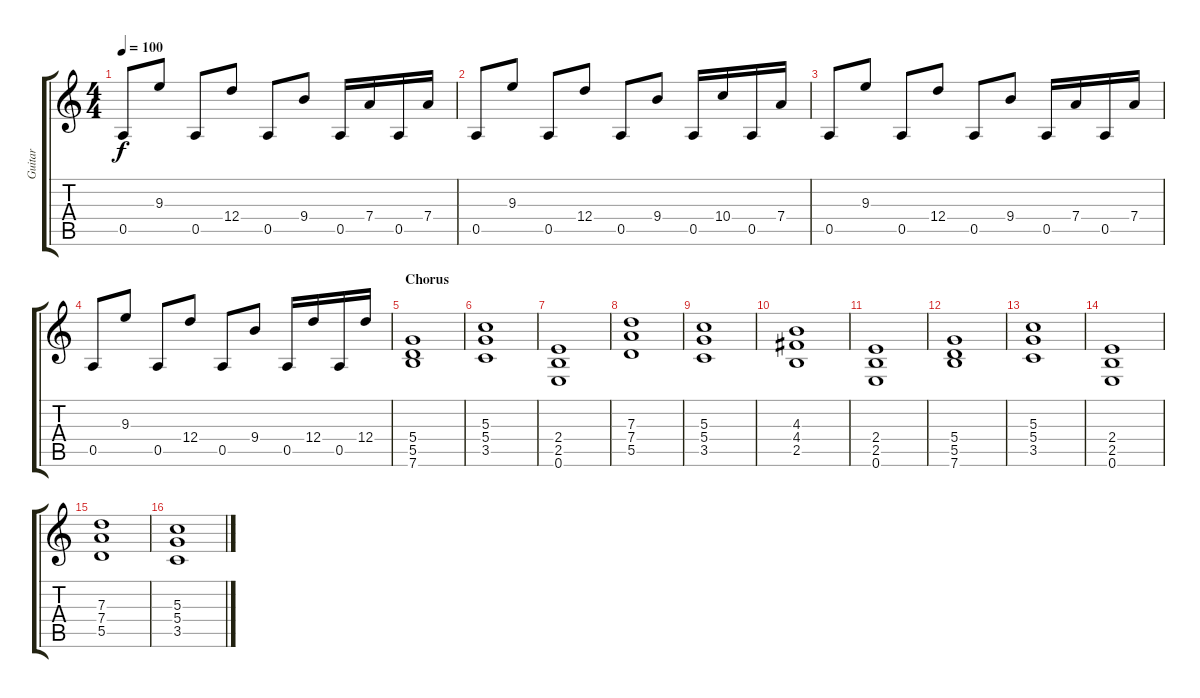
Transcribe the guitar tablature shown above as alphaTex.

\track ("Guitar" "Guitar") {instrument distortionguitar}
\staff {score tabs}
\tuning (E4 B3 G3 D3 A2 E2) {hide}
\ts (4 4)
\tempo 100
\clef g2
\ks c
0.5.8{dy f} 9.3.8 0.5.8 12.4.8 0.5.8 9.4.8 0.5.16 7.4.16 0.5.16 7.4.16 |
0.5.8 9.3.8 0.5.8 12.4.8 0.5.8 9.4.8 0.5.16 10.4.16 0.5.16 7.4.16 |
0.5.8 9.3.8 0.5.8 12.4.8 0.5.8 9.4.8 0.5.16 7.4.16 0.5.16 7.4.16 |
0.5.8 9.3.8 0.5.8 12.4.8 0.5.8 9.4.8 0.5.16 12.4.16 0.5.16 12.4.16 |
\section ("" "Chorus")
(5.4 5.5 7.6).1 |
(5.3 5.4 3.5).1 |
(2.4 2.5 0.6).1 |
(7.3 7.4 5.5).1 |
(5.3 5.4 3.5).1 |
(4.3 4.4 2.5).1 |
(2.4 2.5 0.6).1 |
(5.4 5.5 7.6).1 |
(5.3 5.4 3.5).1 |
(2.4 2.5 0.6).1 |
(7.3 7.4 5.5).1 |
(5.3 5.4 3.5).1
